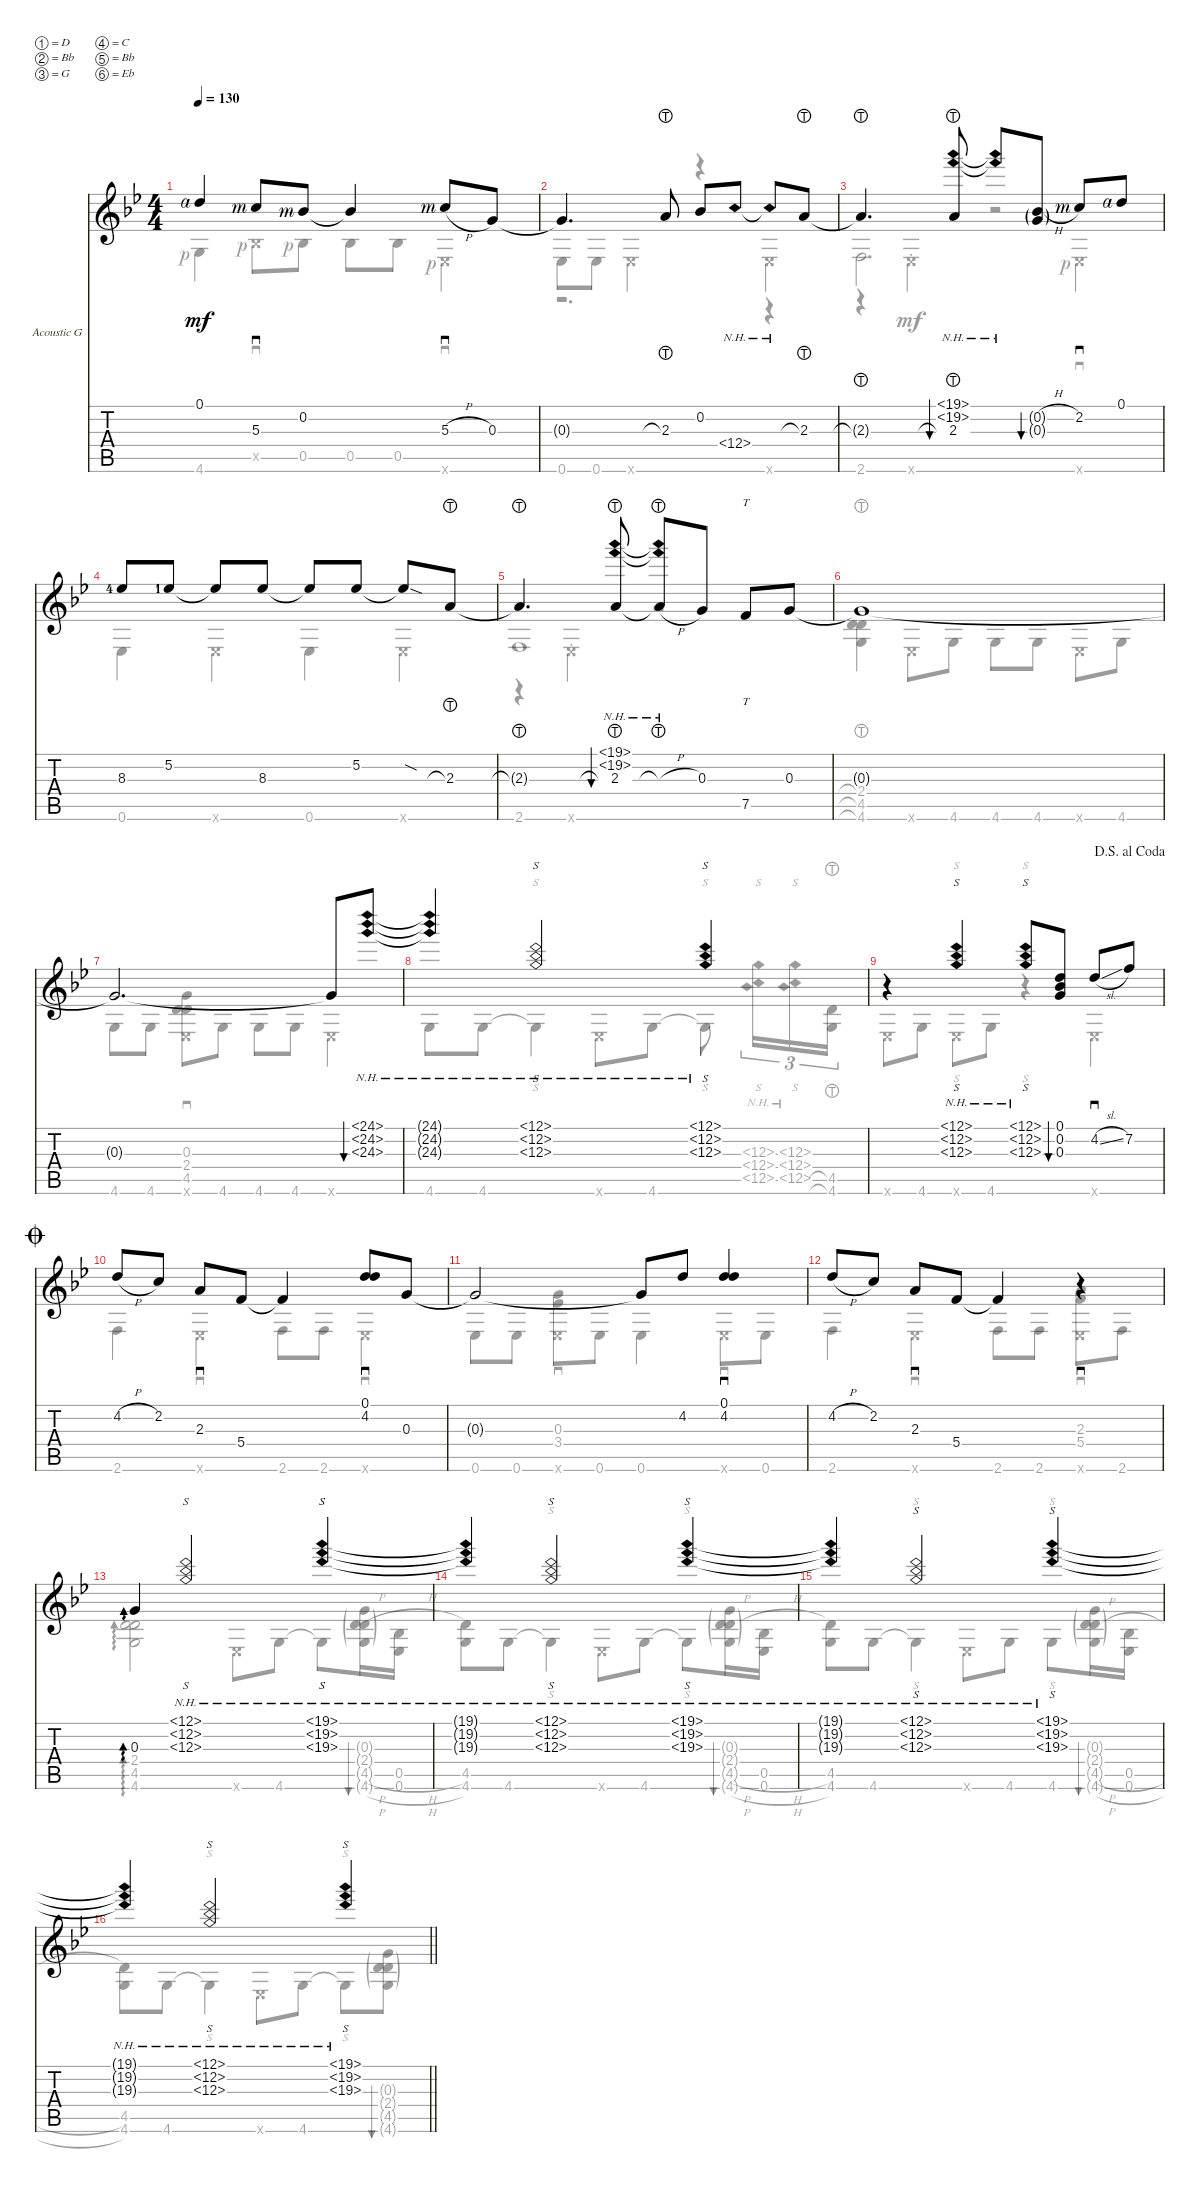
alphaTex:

\defaultSystemsLayout 4
\bracketExtendMode nobrackets
\firstSystemTrackNameOrientation horizontal
\otherSystemsTrackNameOrientation horizontal
\track ("Acoustic Guitar" "Acoustic G") {instrument acousticguitarsteel}
\staff {score tabs}
\tuning (D4 Bb3 G3 C3 Bb2 Eb2)
\voice
\ts (4 4)
\tempo 130
\clef g2
\scale
0.320416
\ks gminor
0.1{rf 4}.4{dy mf} 5.3{rf 3}.8{sd} 0.2{rf 3}.8 0.2{t}.4 5.3{h rf 3}.8{sd} 0.3.8 |
0.3{t}.4{d} 2.3{lht}.8 0.2.8 12.4{nh}.8 12.4{nh t}.8 2.3{lht}.8 |
2.3{lht t}.4{d} (19.2{nh} 19.1{nh} 2.3{lht}).8{bu 30} (19.2{nh t} 19.1{nh t}).8 (0.3{g} 0.2{h g}).8{bu 30} 2.2{rf 3}.8{sd} 0.1{rf 4}.8 |
8.3{lf 5}.8 5.2{lf 2}.8 5.2{t}.8 8.3.8 8.3{t}.8 5.2.8 5.2{sod t}.8 2.3{lht}.8 |
\scale
0.374129 2.3{lht t}.4{d} (19.2{nh} 19.1{nh} 2.3{lht}).8{bu 30} (19.2{nh t} 19.1{nh t} 2.3{h lht t}).8 0.3.8 7.5.8{tt} 0.3.8 |
\scale
0.289616 0.3{t}.1 |
\scale
0.336675 0.3{t}.2{d} 0.3{t}.8 (24.1{nh} 24.2{nh} 24.3{nh}).8{bu 30} |
\scale
0.706582 (24.3{nh t} 24.2{nh t} 24.1{nh t}).4 (12.1{nh} 12.2{nh} 12.3{nh}).2{s} (12.3{nh} 12.2{nh} 12.1{nh}).4{s} |
\jump dalsegnoalcoda
\scale
0.293447 r.4 (12.3{nh} 12.2{nh} 12.1{nh}).4{s} (12.1{nh} 12.2{nh} 12.3{nh}).8{s} (0.3 0.2 0.1).8{bu 30} 4.2{sl}.8{sd} 7.2.8 |
\jump coda
4.2{h}.8 2.2.8 2.3.8{sd} 5.4.8 5.4{t}.4 (0.1 4.2).8{sd} 0.3.8 |
0.3{t}.2 0.3{t}.8 4.2.8 (4.2 0.1).4{sd} |
4.2{h}.8 2.2.8 2.3.8{sd} 5.4.8 5.4{t}.4 r.4{sd} |
\scale
0.337507 0.3.4{ad 0} (12.3{nh} 12.2{nh} 12.1{nh}).2{s} (19.3{nh} 19.2{nh} 19.1{nh}).4{s} |
\scale
0.331945 (19.3{nh t} 19.2{nh t} 19.1{nh t}).4 (12.1{nh} 12.2{nh} 12.3{nh}).2{s} (19.2{nh} 19.3{nh} 19.1{nh}).4{s} |
\scale
0.330792 (19.3{nh t} 19.2{nh t} 19.1{nh t}).4 (12.1{nh} 12.2{nh} 12.3{nh}).2{s} (19.2{nh} 19.3{nh} 19.1{nh}).4{s} |
\scale
0.305079
\barLineRight lightlight
(19.3{nh t} 19.2{nh t} 19.1{nh t}).4 (12.1{nh} 12.2{nh} 12.3{nh}).2{s} (19.2{nh} 19.3{nh} 19.1{nh}).4{s}
\voice
\clef g2
\ottava regular
\simile none
\scale
0.320416
\ks gminor
4.6{rf 1}.4{dy mf} 0.5{x rf 1}.8{sd} 0.5{rf 1}.8 0.5.8 0.5.8 0.6{x rf 1}.4{sd} |
0.6.8 0.6.8 0.6{x}.4 r.4 0.6{x}.4 |
2.6.2{d} 0.6{x rf 1}.4{sd} |
0.6.4 0.6{x}.4 0.6.4 0.6{x}.4 |
\scale
0.374129 2.6.1 |
\scale
0.289616 (2.4{lht} 4.5{lht} 4.6{lht}).4 0.6{x}.8 4.6.8 4.6.8 4.6.8 0.6{x}.8 4.6.8 |
\scale
0.336675 4.6.8 4.6.8 (0.6{x} 4.5 2.4 0.3).8{sd} 4.6.8 4.6.8 4.6.8 0.6{x}.4 |
\scale
0.706582 4.6.8 4.6.8 4.6{t}.4{s} 0.6{x}.8 4.6.8 4.6{t}.8{s} (12.4{nh} 12.3{nh} 12.5{nh}).16{s tu (3 2)} (12.4{nh} 12.3{nh} 12.5{nh}).16{s tu (3 2)} (4.6{lht} 4.5{lht}).16{tu (3 2)} |
\scale
0.293447 0.6{x}.8 4.6.8 0.6{x}.8{s} 4.6.8 r.4{s} 0.6{x}.4{sd} |
2.6.4 0.6{x}.4{sd} 2.6.8 2.6.8 0.6{x}.4{sd} |
0.6.8 0.6.8 (0.6{x} 3.4 0.3).8{sd} 0.6.8 0.6.4 0.6{x}.8{sd} 0.6.8 |
2.6.4 0.6{x}.4{sd} 2.6.8 2.6.8 (0.6{x} 5.4 2.3).8{sd} 2.6.8 |
\scale
0.337507 (4.6 4.5 2.4).2{ad 0} 0.6{x}.8 4.6.8 4.6{t}.8{s} (4.6{h g} 0.3{g} 2.4{g} 4.5{h g}).16{bu 120} (0.6{h} 0.5{h}).16 |
\scale
0.331945 (4.6 4.5).8 4.6.8 4.6{t}.4{s} 0.6{x}.8 4.6.8 4.6{t}.8{s} (4.6{h g} 4.5{h g} 2.4{g} 0.3{g}).16{bu 30} (0.6{h} 0.5{h}).16 |
\scale
0.330792 (4.6 4.5).8 4.6.8 4.6{t}.4{s} 0.6{x}.8 4.6.8 4.6.8{s} (4.6{h g} 4.5{h g} 2.4{g} 0.3{g}).16{bu 30} (0.6{h} 0.5{h}).16 |
\scale
0.305079
\barLineRight lightlight
(4.6 4.5).8 4.6.8 4.6{t}.4{s} 0.6{x}.8 4.6.8 4.6{t}.8{s} (4.6{g} 4.5{g} 2.4{g} 0.3{g}).8{bu 30}
\voice
\clef g2
\ottava regular
\simile none
\scale
0.320416
\ks gminor
|
r.2{d} r.4 |
r.4 0.6{st x}.4 r.2 |
|
\scale
0.374129 r.4 0.6{st x}.4 r.2 |
\scale
0.289616 |
\scale
0.336675 |
\scale
0.706582 |
\scale
0.293447 |
|
|
|
\scale
0.337507 |
\scale
0.331945 |
\scale
0.330792 |
\scale
0.305079
\barLineRight lightlight
